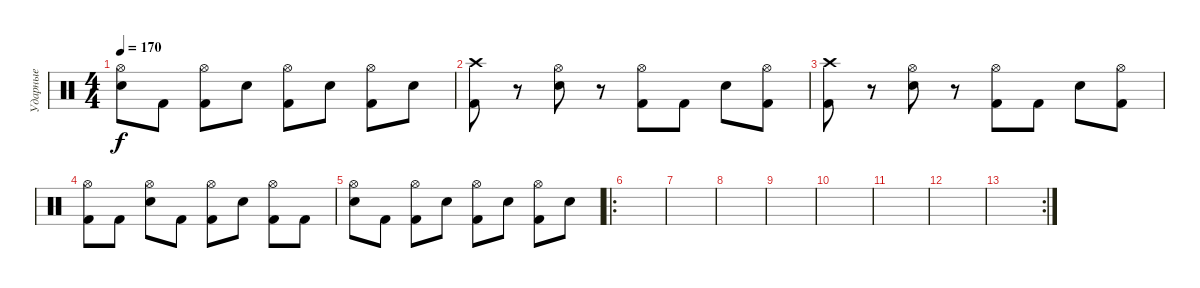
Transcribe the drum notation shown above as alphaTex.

\track ("Ударные" "Ударные") {instrument percussion}
\staff {score}
\articulation defaults
\ts (4 4)
\tempo 170
\clef neutral
\ks c
("Electric Snare (hit)" "Hi-Hat (open)").8{dy f} "Kick (hit) 2".8 ("Kick (hit) 2" "Hi-Hat (open)").8 "Electric Snare (hit)".8 ("Kick (hit) 2" "Hi-Hat (open)").8 "Electric Snare (hit)".8 ("Kick (hit) 2" "Hi-Hat (open)").8 "Electric Snare (hit)".8 |
("Kick (hit) 2" "Crash high (hit)").8 r.8 ("Electric Snare (hit)" "Hi-Hat (open)").8 r.8 ("Kick (hit) 2" "Hi-Hat (open)").8 "Kick (hit) 2".8 "Electric Snare (hit)".8 ("Kick (hit) 2" "Hi-Hat (open)").8 |
("Kick (hit) 2" "Crash high (hit)").8 r.8 ("Electric Snare (hit)" "Hi-Hat (open)").8 r.8 ("Kick (hit) 2" "Hi-Hat (open)").8 "Kick (hit) 2".8 "Electric Snare (hit)".8 ("Kick (hit) 2" "Hi-Hat (open)").8 |
("Kick (hit) 2" "Hi-Hat (open)").8 "Kick (hit) 2".8 ("Electric Snare (hit)" "Hi-Hat (open)").8 "Kick (hit) 2".8 ("Kick (hit) 2" "Hi-Hat (open)").8 "Electric Snare (hit)".8 ("Kick (hit) 2" "Hi-Hat (open)").8 "Kick (hit) 2".8 |
("Electric Snare (hit)" "Hi-Hat (open)").8 "Kick (hit) 2".8 ("Kick (hit) 2" "Hi-Hat (open)").8 "Electric Snare (hit)".8 ("Kick (hit) 2" "Hi-Hat (open)").8 "Electric Snare (hit)".8 ("Kick (hit) 2" "Hi-Hat (open)").8 "Electric Snare (hit)".8 |
\ro
|
|
|
|
|
|
|
\rc 2
